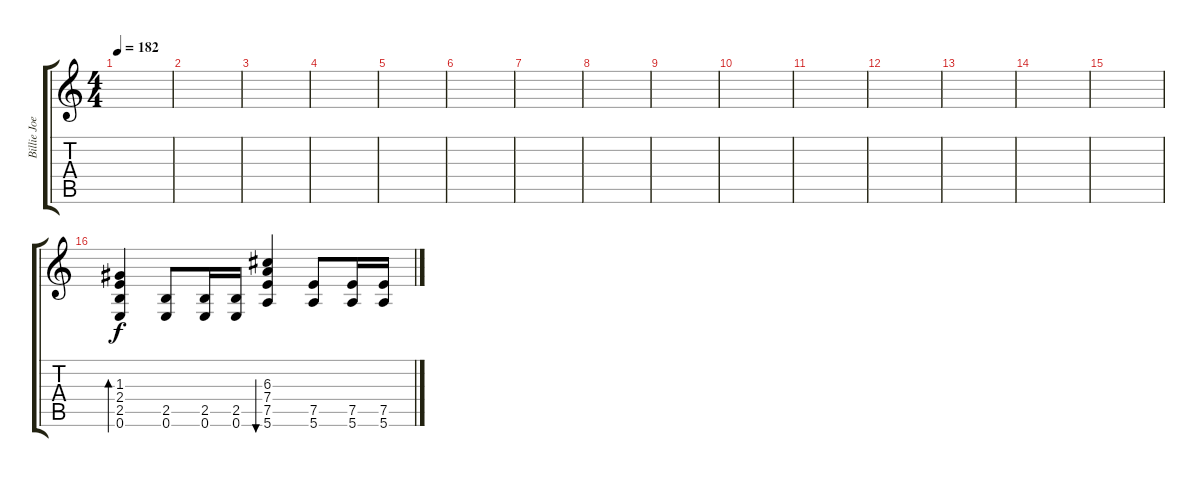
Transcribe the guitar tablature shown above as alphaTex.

\track ("Billie Joe(Guitar 3)" "Billie Joe") {instrument acousticguitarsteel}
\staff {score tabs}
\tuning (E4 B3 G3 D3 A2 E2) {hide}
\ts (4 4)
\tempo 182
\clef g2
\ks c
|
|
|
|
|
|
|
|
|
|
|
|
|
|
|
(1.3 2.4 2.5 0.6).4{bd 120} (2.5 0.6).8 (2.5 0.6).16 (2.5 0.6).16 (6.3 7.4 7.5 5.6).4{bu 120} (7.5 5.6).8 (7.5 5.6).16 (7.5 5.6).16
